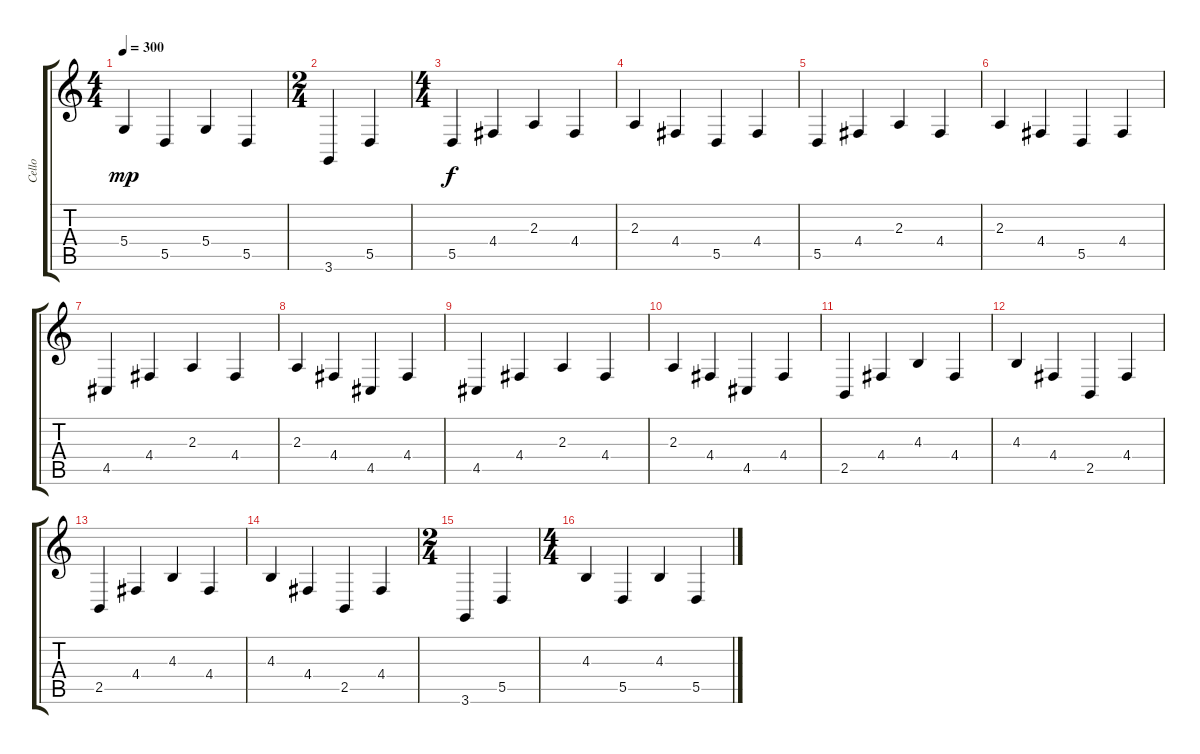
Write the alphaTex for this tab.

\track ("Cello" "Cello") {instrument cello}
\staff {score tabs}
\tuning (E4 B3 G3 D3 A2 E2) {hide}
\ts (4 4)
\tempo 300
\clef g2
\ks c
5.4.4{dy mp} 5.5.4 5.4.4 5.5.4 |
\ts (2 4)
3.6.4 5.5.4 |
\ts (4 4)
5.5.4{dy f} 4.4.4 2.3.4 4.4.4 |
2.3.4 4.4.4 5.5.4 4.4.4 |
5.5.4 4.4.4 2.3.4 4.4.4 |
2.3.4 4.4.4 5.5.4 4.4.4 |
4.5.4 4.4.4 2.3.4 4.4.4 |
2.3.4 4.4.4 4.5.4 4.4.4 |
4.5.4 4.4.4 2.3.4 4.4.4 |
2.3.4 4.4.4 4.5.4 4.4.4 |
2.5.4 4.4.4 4.3.4 4.4.4 |
4.3.4 4.4.4 2.5.4 4.4.4 |
2.5.4 4.4.4 4.3.4 4.4.4 |
4.3.4 4.4.4 2.5.4 4.4.4 |
\ts (2 4)
3.6.4 5.5.4 |
\ts (4 4)
4.3.4 5.5.4 4.3.4 5.5.4
